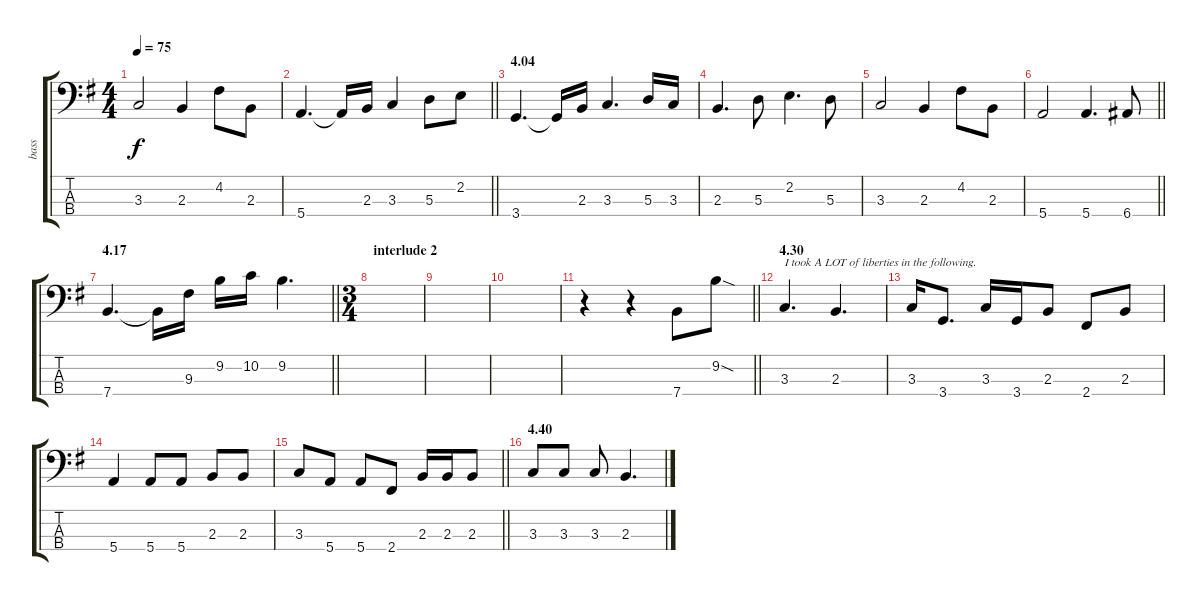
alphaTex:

\track ("bass" "bass") {instrument electricbassfinger}
\staff {score tabs}
\tuning (G2 D2 A1 E1) {hide}
\ts (4 4)
\tempo 75
\clef f4
\ks g
3.3.2{dy f} 2.3.4 4.2.8 2.3.8 |
\barLineRight lightlight
5.4.4{d} 5.4{t}.16 2.3.16 3.3.4 5.3.8 2.2.8 |
\section ("" "4.04")
3.4.4{d} 3.4{t}.16 2.3.16 3.3.4{d} 5.3.16 3.3.16 |
2.3.4{d} 5.3.8 2.2.4{d} 5.3.8 |
3.3.2 2.3.4 4.2.8 2.3.8 |
\barLineRight lightlight
5.4.2 5.4.4{d} 6.4.8 |
\section ("" "4.17")
\barLineRight lightlight
7.4.4{d} 7.4{t}.16 9.3.16 9.2.16 10.2.16 9.2.4{d} |
\ts (3 4)
\section ("" "interlude 2")
|
|
|
\barLineRight lightlight
r.4 r.4 7.4.8 9.2{sod}.8 |
\section ("" "4.30")
3.3.4{d txt "I took A LOT of liberties in the following."} 2.3.4{d} |
3.3.16 3.4.8{d} 3.3.16 3.4.16 2.3.8 2.4.8 2.3.8 |
5.4.4 5.4.8 5.4.8 2.3.8 2.3.8 |
\barLineRight lightlight
3.3.8 5.4.8 5.4.8 2.4.8 2.3.16 2.3.16 2.3.8 |
\section ("" "4.40")
3.3.8 3.3.8 3.3.8 2.3.4{d}
